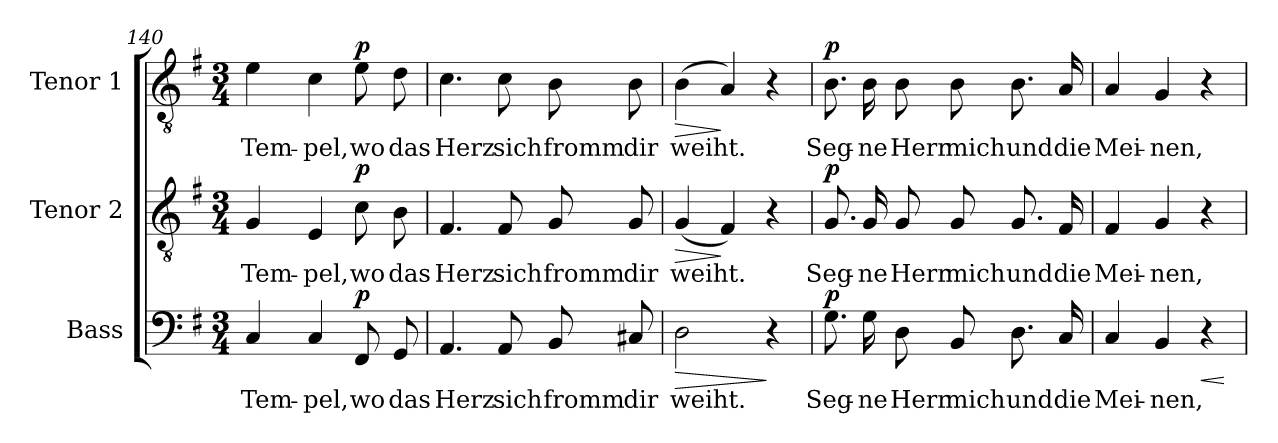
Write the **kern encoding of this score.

**kern	**text	**dynam	**kern	**text	**dynam	**kern	**text	**dynam
*part3	*part3	*part3	*part2	*part2	*part2	*part1	*part1	*part1
*staff3	*staff3	*staff3	*staff2	*staff2	*staff2	*staff1	*staff1	*staff1
*I"Bass	*	*	*I"Tenor 2	*	*	*I"Tenor 1	*	*
!!LO:PB:g=z
*clefF4	*	*	*clefGv2	*	*	*clefGv2	*	*
*k[f#]	*	*	*k[f#]	*	*	*k[f#]	*	*
*G:	*	*	*G:	*	*	*G:	*	*
*M3/4	*	*	*M3/4	*	*	*M3/4	*	*
=140	=140	=140	=140	=140	=140	=140	=140	=140
!	!LO:LY:b	!	!	!LO:LY:b	!	!	!LO:LY:b	!
4C/	Tem-	.	4G/	Tem-	.	4e\	Tem-	.
!	!LO:LY:b	!	!	!LO:LY:b	!	!	!LO:LY:b	!
4C/	-pel,	.	4E/	-pel,	.	4c\	-pel,	.
!	!LO:LY:b	!LO:DY:a	!	!LO:LY:b	!LO:DY:a	!	!LO:LY:b	!LO:DY:a
8FF#/	wo	p	8c\	wo	p	8e\	wo	p
!	!LO:LY:b	!	!	!LO:LY:b	!	!	!LO:LY:b	!
8GG/	das	.	8B\	das	.	8d\	das	.
=141	=141	=141	=141	=141	=141	=141	=141	=141
!	!LO:LY:b	!	!	!LO:LY:b	!	!	!LO:LY:b	!
4.AA/	Herz	.	4.F#/	Herz	.	4.c\	Herz	.
!	!LO:LY:b	!	!	!LO:LY:b	!	!	!LO:LY:b	!
8AA/	sich	.	8F#/	sich	.	8c\	sich	.
!	!LO:LY:b	!	!	!LO:LY:b	!	!	!LO:LY:b	!
8BB/	fromm	.	8G/	fromm	.	8B\	fromm	.
!	!LO:LY:b	!	!	!LO:LY:b	!	!	!LO:LY:b	!
8C#X/	dir	.	8G/	dir	.	8B\	dir	.
=142	=142	=142	=142	=142	=142	=142	=142	=142
!	!LO:LY:b	!LO:HP:b	!	!LO:LY:b	!LO:HP:b	!	!LO:LY:b	!LO:HP:b
2D\	weiht.	>	(<4G/	weiht.	>	(>4B\	weiht.	>
.	.	.	4F#/)	.	]	4A/)	.	]
4r	.	]	4r	.	.	4r	.	.
=143	=143	=143	=143	=143	=143	=143	=143	=143
!	!LO:LY:b	!LO:DY:a	!	!LO:LY:b	!LO:DY:a	!	!LO:LY:b	!LO:DY:a
8.G\	Seg-	p	8.G/	Seg-	p	8.B\	Seg-	p
!	!LO:LY:b	!	!	!LO:LY:b	!	!	!LO:LY:b	!
16G\	-ne	.	16G/	-ne	.	16B\	-ne	.
!	!LO:LY:b	!	!	!LO:LY:b	!	!	!LO:LY:b	!
8D\	Herr	.	8G/	Herr	.	8B\	Herr	.
!	!LO:LY:b	!	!	!LO:LY:b	!	!	!LO:LY:b	!
8BB/	mich	.	8G/	mich	.	8B\	mich	.
!	!LO:LY:b	!	!	!LO:LY:b	!	!	!LO:LY:b	!
8.D\	und	.	8.G/	und	.	8.B\	und	.
!	!LO:LY:b	!	!	!LO:LY:b	!	!	!LO:LY:b	!
16C/	die	.	16F#/	die	.	16A/	die	.
!!LO:LB:g=z
=144	=144	=144	=144	=144	=144	=144	=144	=144
!	!LO:LY:b	!	!	!LO:LY:b	!	!	!LO:LY:b	!
4C/	Mei-	.	4F#/	Mei-	.	4A/	Mei-	.
!	!LO:LY:b	!	!	!LO:LY:b	!	!	!LO:LY:b	!
4BB/	-nen,	.	4G/	-nen,	.	4G/	-nen,	.
!	!	!LO:HP:b	!	!	!	!	!	!
4r	.	<	4r	.	.	4r	.	.
.	.	[	.	.	.	.	.	.
=	=	=	=	=	=	=	=	=
*-	*-	*-	*-	*-	*-	*-	*-	*-
